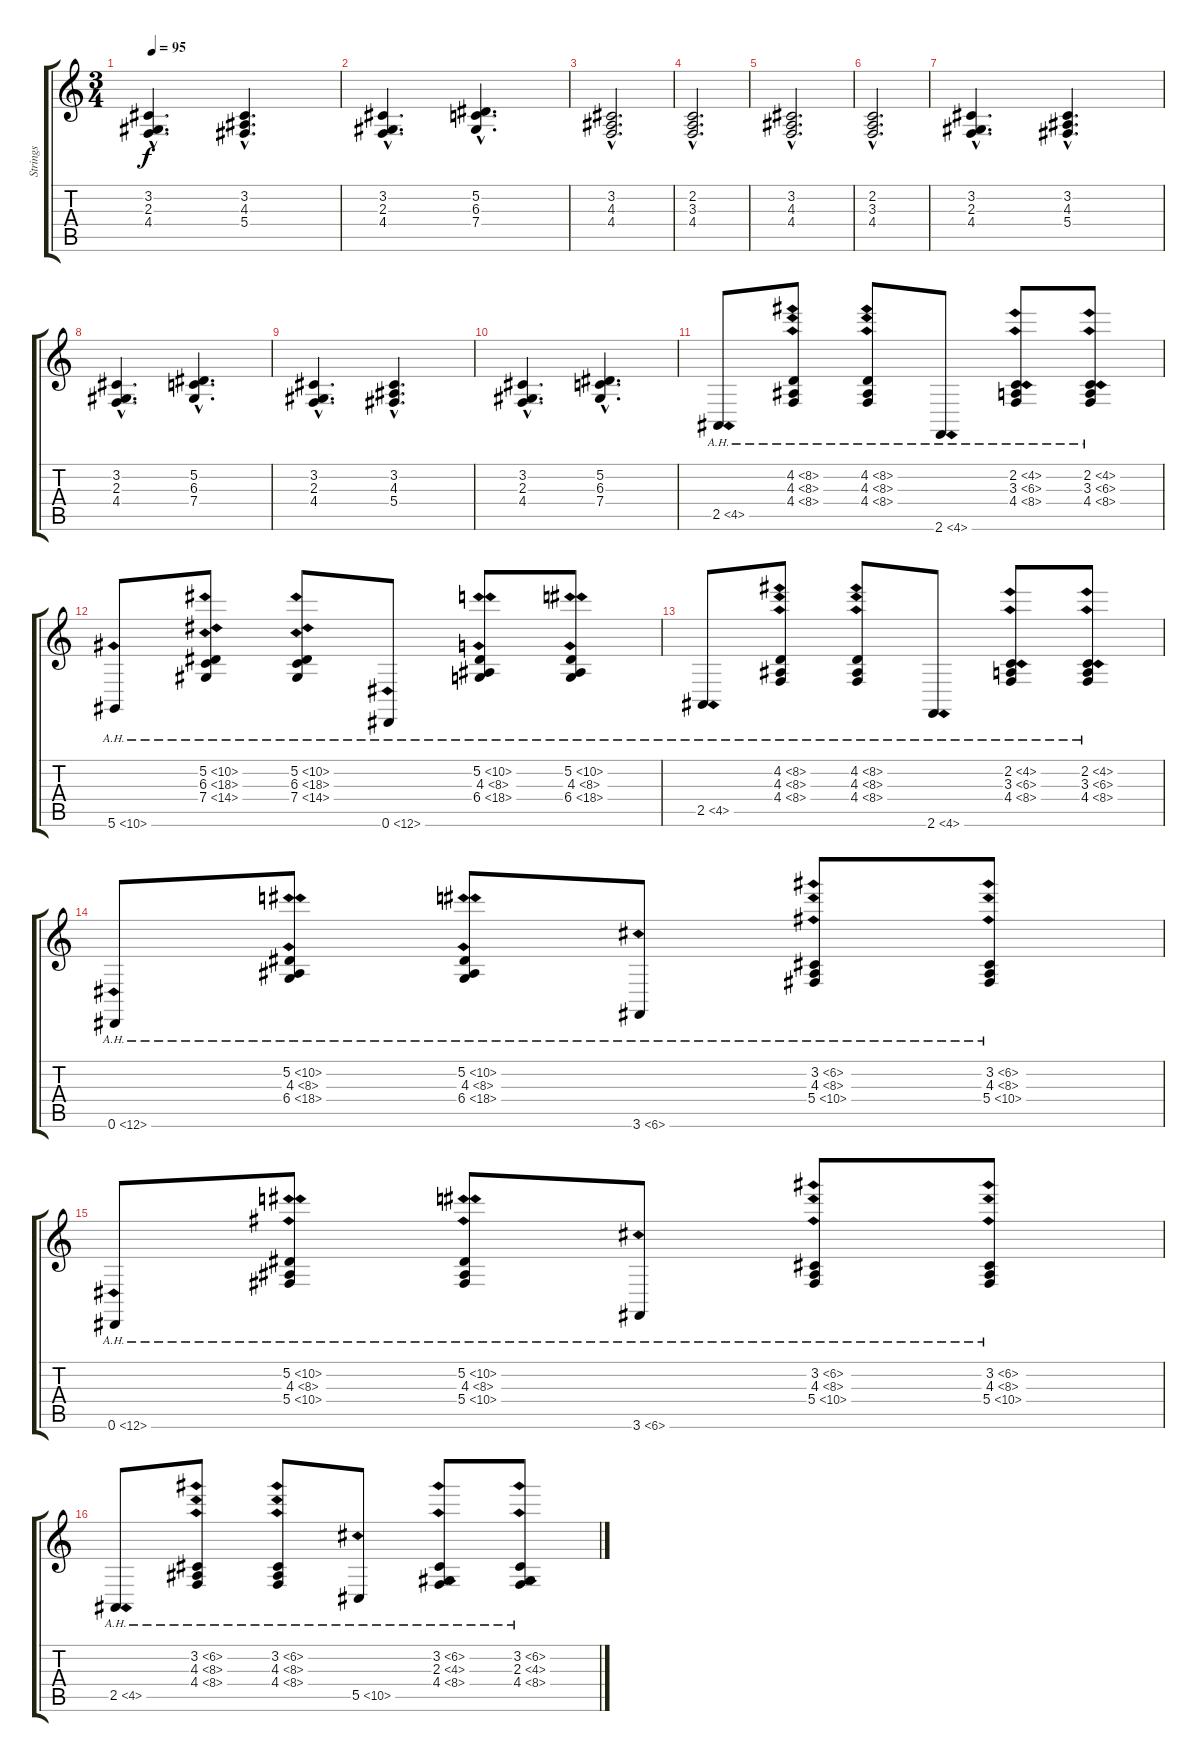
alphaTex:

\track ("Strings" "Strings") {instrument stringensemble1}
\staff {score tabs}
\tuning (Eb4 Bb3 Gb3 Db3 Ab2 Eb2) {hide}
\ts (3 4)
\tempo 95
\clef g2
\ks c
(3.2{hac} 2.3{hac} 4.4{hac}).4{d dy f} (3.2{hac} 4.3{hac} 5.4{hac}).4{d} |
(3.2{hac} 2.3{hac} 4.4{hac}).4{d} (5.2{hac} 6.3{hac} 7.4{hac}).4{d} |
(3.2{hac} 4.3{hac} 4.4{hac}).2{d} |
(2.2{hac} 3.3{hac} 4.4{hac}).2{d} |
(3.2{hac} 4.3{hac} 4.4{hac}).2{d} |
(2.2{hac} 3.3{hac} 4.4{hac}).2{d} |
(3.2{hac} 2.3{hac} 4.4{hac}).4{d} (3.2{hac} 4.3{hac} 5.4{hac}).4{d} |
(3.2{hac} 2.3{hac} 4.4{hac}).4{d} (5.2{hac} 6.3{hac} 7.4{hac}).4{d} |
(3.2{hac} 2.3{hac} 4.4{hac}).4{d} (3.2{hac} 4.3{hac} 5.4{hac}).4{d} |
(3.2{hac} 2.3{hac} 4.4{hac}).4{d} (5.2{hac} 6.3{hac} 7.4{hac}).4{d} |
2.5{ah 2}.8{volume 13} (4.2{ah 4} 4.3{ah 4} 4.4{ah 4}).8 (4.2{ah 4} 4.3{ah 4} 4.4{ah 4}).8 2.6{ah 2}.8 (2.2{ah 2} 3.3{ah 3} 4.4{ah 4}).8 (2.2{ah 2} 3.3{ah 3} 4.4{ah 4}).8 |
5.6{ah 5}.8 (5.2{ah 5} 6.3{ah 12} 7.4{ah 7}).8 (5.2{ah 5} 6.3{ah 12} 7.4{ah 7}).8 0.6{ah 12}.8 (5.2{ah 5} 4.3{ah 4} 6.4{ah 12}).8 (5.2{ah 5} 4.3{ah 4} 6.4{ah 12}).8 |
2.5{ah 2}.8 (4.2{ah 4} 4.3{ah 4} 4.4{ah 4}).8 (4.2{ah 4} 4.3{ah 4} 4.4{ah 4}).8 2.6{ah 2}.8 (2.2{ah 2} 3.3{ah 3} 4.4{ah 4}).8 (2.2{ah 2} 3.3{ah 3} 4.4{ah 4}).8 |
0.6{ah 12}.8 (5.2{ah 5} 4.3{ah 4} 6.4{ah 12}).8 (5.2{ah 5} 4.3{ah 4} 6.4{ah 12}).8 3.6{ah 3}.8 (3.2{ah 3} 4.3{ah 4} 5.4{ah 5}).8 (3.2{ah 3} 4.3{ah 4} 5.4{ah 5}).8 |
0.6{ah 12}.8{volume 10} (5.2{ah 5} 4.3{ah 4} 5.4{ah 5}).8 (5.2{ah 5} 4.3{ah 4} 5.4{ah 5}).8 3.6{ah 3}.8 (3.2{ah 3} 4.3{ah 4} 5.4{ah 5}).8 (3.2{ah 3} 4.3{ah 4} 5.4{ah 5}).8 |
2.5{ah 2}.8 (3.2{ah 3} 4.3{ah 4} 4.4{ah 4}).8 (3.2{ah 3} 4.3{ah 4} 4.4{ah 4}).8 5.5{ah 5}.8 (3.2{ah 3} 2.3{ah 2} 4.4{ah 4}).8 (3.2{ah 3} 2.3{ah 2} 4.4{ah 4}).8
